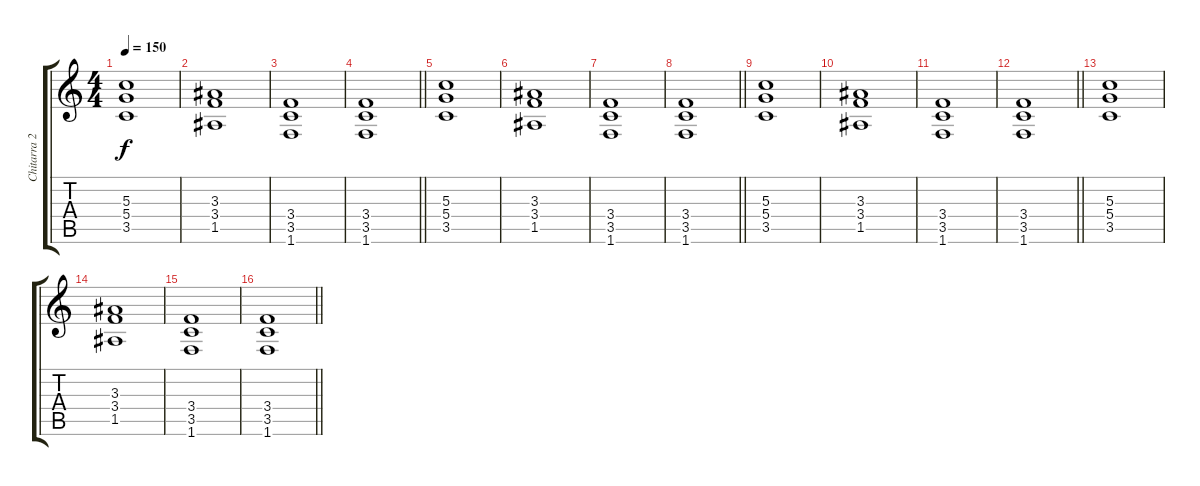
\track ("Chitarra 2" "Chitarra 2") {instrument overdrivenguitar}
\staff {score tabs}
\tuning (E4 B3 G3 D3 A2 E2) {hide}
\ts (4 4)
\tempo 150
\clef g2
\ks c
(5.3 5.4 3.5).1{dy f} |
(3.3 3.4 1.5).1 |
(3.4 3.5 1.6).1 |
\barLineRight lightlight
(3.4 3.5 1.6).1 |
(5.3 5.4 3.5).1 |
(3.3 3.4 1.5).1 |
(3.4 3.5 1.6).1 |
\barLineRight lightlight
(3.4 3.5 1.6).1 |
(5.3 5.4 3.5).1 |
(3.3 3.4 1.5).1 |
(3.4 3.5 1.6).1 |
\barLineRight lightlight
(3.4 3.5 1.6).1 |
(5.3 5.4 3.5).1 |
(3.3 3.4 1.5).1 |
(3.4 3.5 1.6).1 |
\barLineRight lightlight
(3.4 3.5 1.6).1
